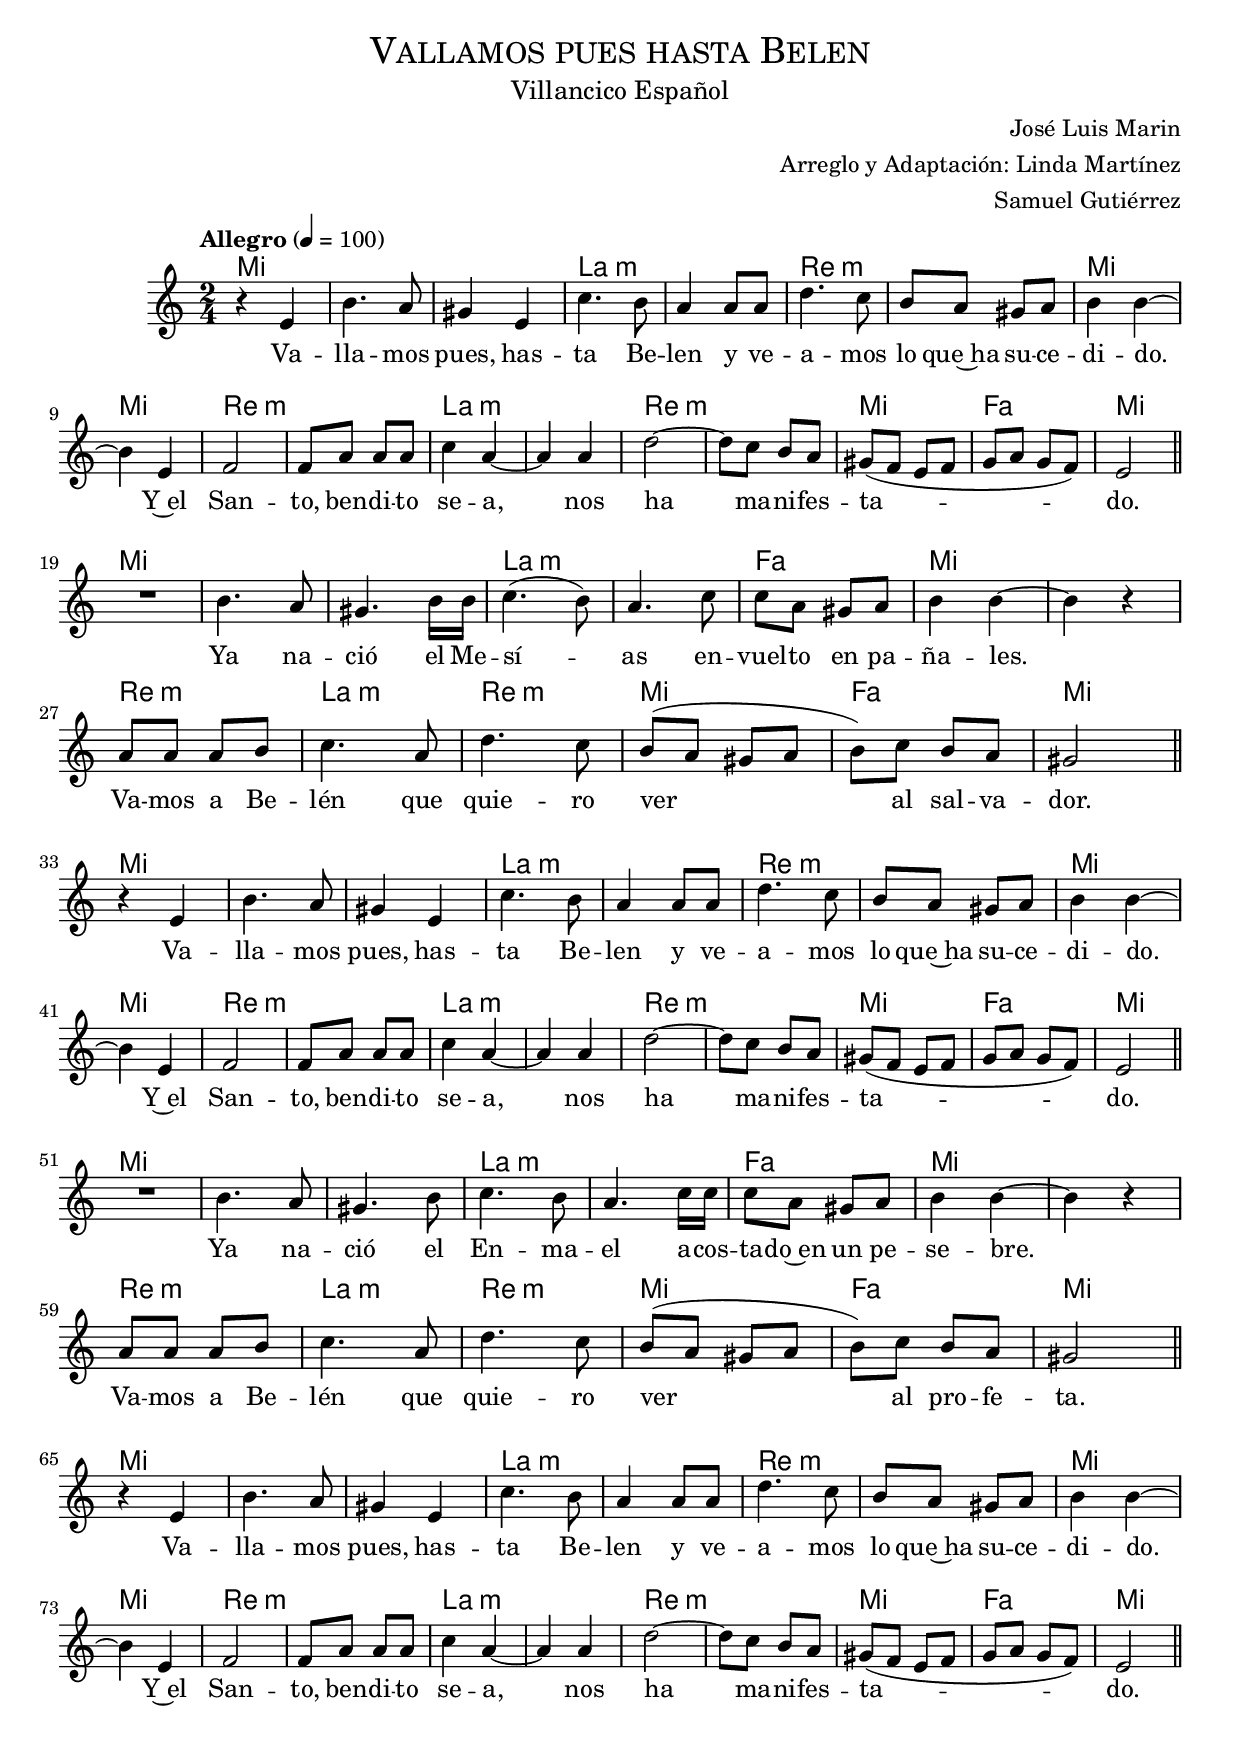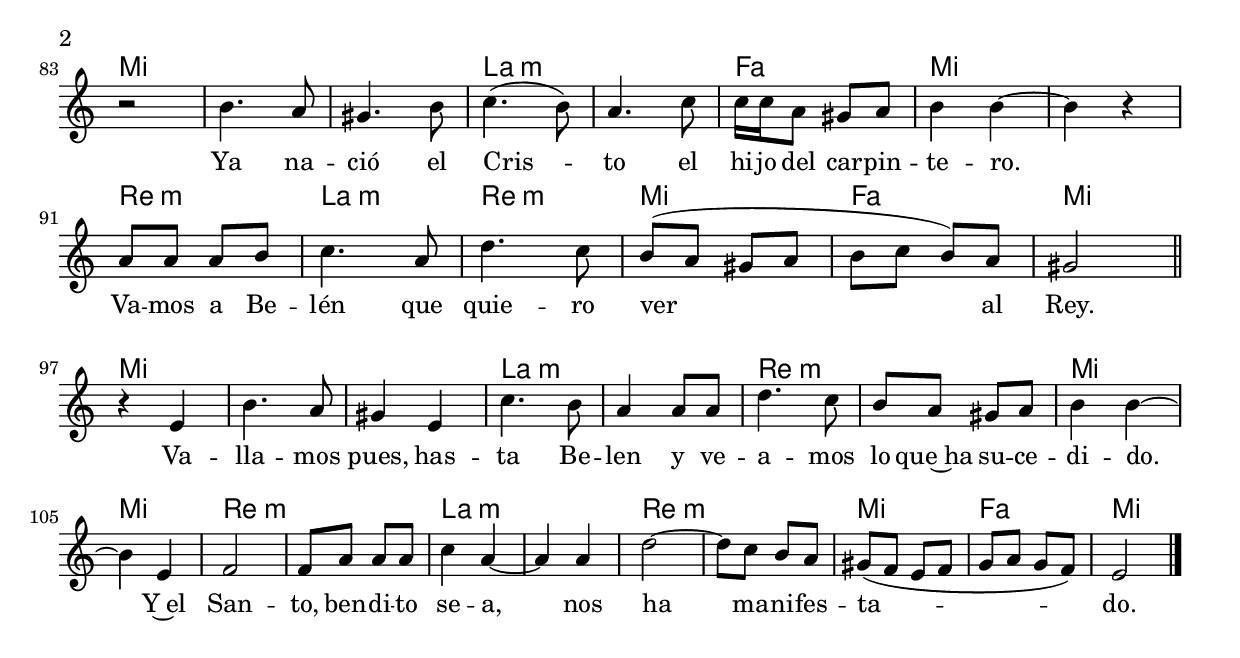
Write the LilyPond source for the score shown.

% Vallamos pues hasta Belen
% by serachsam

\language "espanol"
\version "2.23.2"

% --- Global parameters
particle = 1
jump = \break

% --- Includes
dedication = ""
title = "Vallamos pues hasta Belen"
subtitle = "Villancico Español"
subsubtitle = ""
autor = "José Luis Marin"
arranger = "Arreglo y Adaptación: Linda Martínez"
other = "Samuel Gutiérrez"
papper = "letter"
size = 20

global = {
  \tempo "Allegro" 4=100
  \key la \minor
  \time 2/4
  
  s2*18
  \bar "||"
  s2*14
  \bar "||"
  s2*18
  \bar "||"
  s2*14
  \bar "||"
  s2*18
  \bar "||"
  s2*14
  \bar "||"
  s2*18
  
  \bar "|."
}

harmonies = \new ChordNames {
  \set ChordNames.midiInstrument = "string ensemble 2"
  %\set ChordNames.midiMaximumVolume = #0
  \set chordChanges = ##t
  \chordmode {
    \italianChords
    mi2 mi2 mi2 la2:m la2:m re2:m re2:m mi2
    mi2 re2:m re2:m la2:m la2:m re2:m re2:m mi4 mi4 fa4 fa4 mi2

    mi2 mi2 mi2 la2:m la2:m fa2 mi2 mi2
    re2:m la2:m re2:m mi2 fa2 mi2

    mi2 mi2 mi2 la2:m la2:m re2:m re2:m mi2
    mi2 re2:m re2:m la2:m la2:m re2:m re2:m mi4 mi4 fa4 fa4 mi2

    mi2 mi2 mi2 la2:m la2:m fa2 mi2 mi2
    re2:m la2:m re2:m mi2 fa2 mi2

    mi2 mi2 mi2 la2:m la2:m re2:m re2:m mi2
    mi2 re2:m re2:m la2:m la2:m re2:m re2:m mi4 mi4 fa4 fa4 mi2

    mi2 mi2 mi2 la2:m la2:m fa2 mi2 mi2
    re2:m la2:m re2:m mi2 fa2 mi2

    mi2 mi2 mi2 la2:m la2:m re2:m re2:m mi2
    mi2 re2:m re2:m la2:m la2:m re2:m re2:m mi4 mi4 fa4 fa4 mi2
  }
}

soprano = \relative do'' {
  \compressEmptyMeasures
  \dynamicUp
  
  r4 mi,4
  si'4. la8
  sols4 mi4
  do'4. si8
  la4 la8 la
  re4. do8
  si la sols la
  si4 si4~ \break
  si4 mi,4
  fa2
  fa8 la la la
  do4 la4~
  la4 la4
  re2~ re8 do8
  si la sols( fa
  mi fa sol la
  sol fa)
  mi2 \break

  R2
  si'4. la8
  sols4. si16 si
  do4.( si8)
  la4. do8
  do8 la sols la
  si4 si4~
  si4 r \break
  la8 la la si 
  do4. la8
  re4. do8
  si( la sols la
  si) do si la
  sols2 \break

  r4 mi4
  si'4. la8
  sols4 mi4
  do'4. si8
  la4 la8 la
  re4. do8
  si la sols la
  si4 si4~ \break
  si4 mi,4
  fa2
  fa8 la la la
  do4 la4~
  la4 la4
  re2~ re8 do8
  si la sols( fa
  mi fa sol la
  sol fa)
  mi2 \break

  R2
  si'4. la8
  sols4. si8
  do4. si8
  la4. do16 do
  do8 la sols la
  si4 si4~
  si4 r \break
  la8 la la si 
  do4. la8
  re4. do8
  si( la sols la
  si) do si la
  sols2 \break

  r4 mi4
  si'4. la8
  sols4 mi4
  do'4. si8
  la4 la8 la
  re4. do8
  si la sols la
  si4 si4~ \break
  si4 mi,4
  fa2
  fa8 la la la
  do4 la4~
  la4 la4
  re2~ re8 do8
  si la sols( fa
  mi fa sol la
  sol fa)
  mi2 \break

  r2
  si'4. la8
  sols4. si8
  do4.( si8)
  la4. do8
  do16 do la8 sols la
  si4 si4~
  si4 r \break
  la8 la la si 
  do4. la8
  re4. do8
  si( la sols la
  si do si) la
  sols2 \break

  r4 mi4
  si'4. la8
  sols4 mi4
  do'4. si8
  la4 la8 la
  re4. do8
  si la sols la
  si4 si4~ \break
  si4 mi,4
  fa2
  fa8 la la la
  do4 la4~
  la4 la4
  re2~ re8 do8
  si la sols( fa
  mi fa sol la
  sol fa)
  mi2
}

soprano-lyrics = \lyricmode {
  Va -- lla -- mos pues, has -- ta Be -- len
  y ve -- a -- mos lo que~ha su -- ce -- di -- do.
  Y~el San -- to, ben -- di -- to se -- a,
  nos ha ma -- ni -- fes -- ta -- do.

  Ya na -- ció el Me -- sí -- as
  en -- vuel -- to en pa -- ña -- les.
  Va -- mos a Be -- lén
  que quie -- ro ver al sal -- va -- dor.

  Va -- lla -- mos pues, has -- ta Be -- len
  y ve -- a -- mos lo que~ha su -- ce -- di -- do.
  Y~el San -- to, ben -- di -- to se -- a,
  nos ha ma -- ni -- fes -- ta -- do.

  Ya na -- ció el En -- ma -- el
  a -- cos -- ta -- do~en un pe -- se -- bre.
  Va -- mos a Be -- lén
  que quie -- ro ver al pro -- fe -- ta.

  Va -- lla -- mos pues, has -- ta Be -- len
  y ve -- a -- mos lo que~ha su -- ce -- di -- do.
  Y~el San -- to, ben -- di -- to se -- a,
  nos ha ma -- ni -- fes -- ta -- do.
  
  Ya na -- ció el Cris -- to
  el hi -- jo del car -- pin -- te -- ro.
  Va -- mos a Be -- lén
  que quie -- ro ver al Rey.

  Va -- lla -- mos pues, has -- ta Be -- len
  y ve -- a -- mos lo que~ha su -- ce -- di -- do.
  Y~el San -- to, ben -- di -- to se -- a,
  nos ha ma -- ni -- fes -- ta -- do.
}


% --- Global size
% #(set-global-staff-size 20)

% --- Header
\header {
  title = \markup{\medium \smallCaps \title}
  subtitle = \markup{\medium \subtitle}
  subsubtitle = \markup{\medium \subsubtitle}
  poet = ""
  composer = \autor
  arranger = \markup {\right-column { \arranger \other}}
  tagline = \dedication
  breakbefore = ##t
}

% --- Music

% --- Lyrics

% --- Harmony

time=2
%\include "../metronome.ily"

% --- Sheet
\score {
  <<
    \harmonies
    \new Staff {
      \set Staff.midiInstrument = #"oboe"
      \set Staff.midiMaximumVolume = #1.5
      <<
        \new Voice = "voice" { <<\global \soprano>> }
        \new Lyrics \lyricsto "voice" { \soprano-lyrics }
      >>
    }
    %\metronome
  >>
  \midi {}
  \layout {}
}

% --- Paper
\paper {
  #(set-default-paper-size "letter")
  page-breaking = #ly:page-turn-breaking
}
